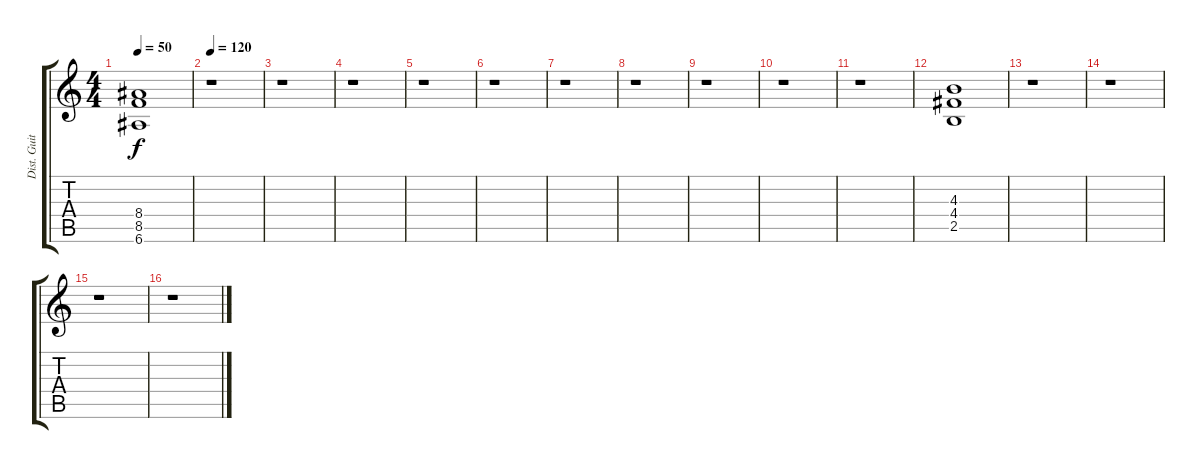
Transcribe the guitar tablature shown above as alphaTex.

\track ("Dist. Guitar" "Dist. Guit") {instrument distortionguitar}
\staff {score tabs}
\tuning (E4 B3 G3 D3 A2 E2) {hide}
\ts (4 4)
\tempo 50
\clef g2
\ks c
(8.4{t} 8.5{t} 6.6{t}).1{dy f} |
\tempo 120
r.1{volume 11} |
r.1 |
r.1 |
r.1 |
r.1 |
r.1 |
r.1 |
r.1 |
r.1 |
r.1 |
(4.3 4.4 2.5).1 |
r.1 |
r.1 |
r.1 |
r.1
